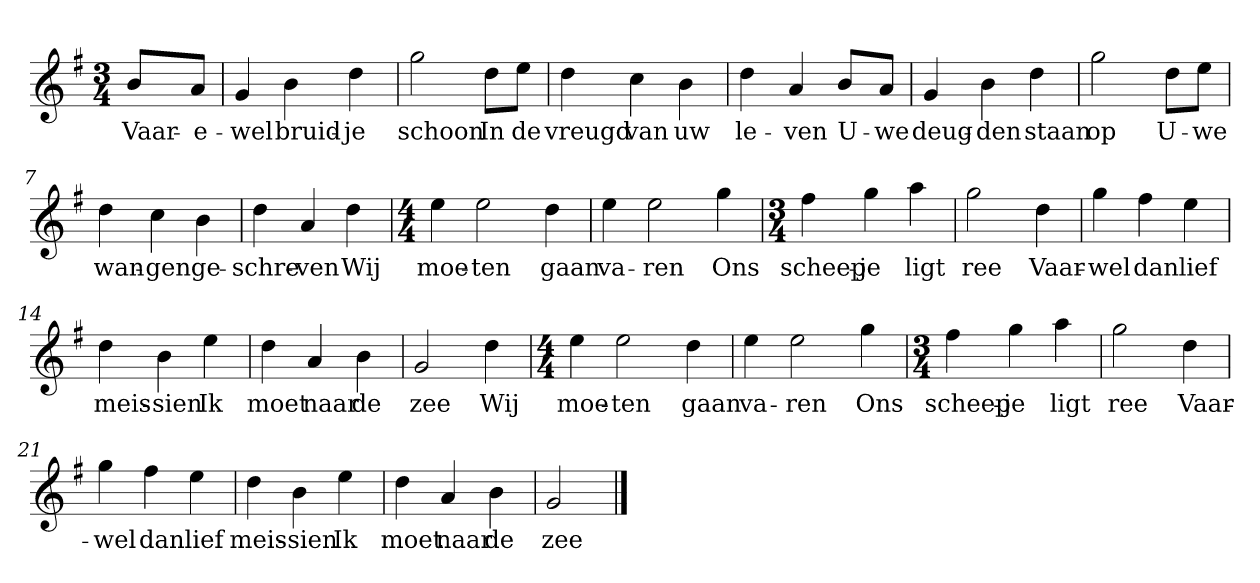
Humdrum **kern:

**kern	**text
*part1	*part1
*staff1	*staff1
*clefG2	*
*k[f#]	*
*G:	*
*M3/4	*
*MM120	*
=	=
8b/L	Vaar-
8a/J	-e-
=1	=1
4g	-wel
4b	bruid-
4dd	-je
=2	=2
2gg	schoon
8dd\L	In
8ee\J	de
=3	=3
4dd	vreugd
4cc	van
4b	uw
=4	=4
4dd	le-
4a	-ven
8b/L	U-
8a/J	-we
=5	=5
4g	deug-
4b	-den
4dd	staan
=6	=6
2gg	op
8dd\L	U-
8ee\J	-we
=7	=7
4dd	wan-
4cc	-gen
4b	ge-
=8	=8
4dd	-schre-
4a	-ven
4dd	Wij
=9	=9
*M4/4	*
4ee	moe-
2ee	-ten
4dd	gaan
=10	=10
4ee	va-
2ee	-ren
4gg	Ons
=11	=11
*M3/4	*
4ff#	scheep-
4gg	-je
4aa	ligt
=12	=12
2gg	ree
4dd	Vaar-
=13	=13
4gg	-wel
4ff#	dan
4ee	lief
=14	=14
4dd	meis-
4b	-sien
4ee	Ik
=15	=15
4dd	moet
4a	naar
4b	de
=16	=16
2g	zee
4dd	Wij
=17	=17
*M4/4	*
4ee	moe-
2ee	-ten
4dd	gaan
=18	=18
4ee	va-
2ee	-ren
4gg	Ons
=19	=19
*M3/4	*
4ff#	scheep-
4gg	-je
4aa	ligt
=20	=20
2gg	ree
4dd	Vaar-
=21	=21
4gg	-wel
4ff#	dan
4ee	lief
=22	=22
4dd	meis-
4b	-sien
4ee	Ik
=23	=23
4dd	moet
4a	naar
4b	de
=24	=24
2g	zee
==	==
*-	*-
